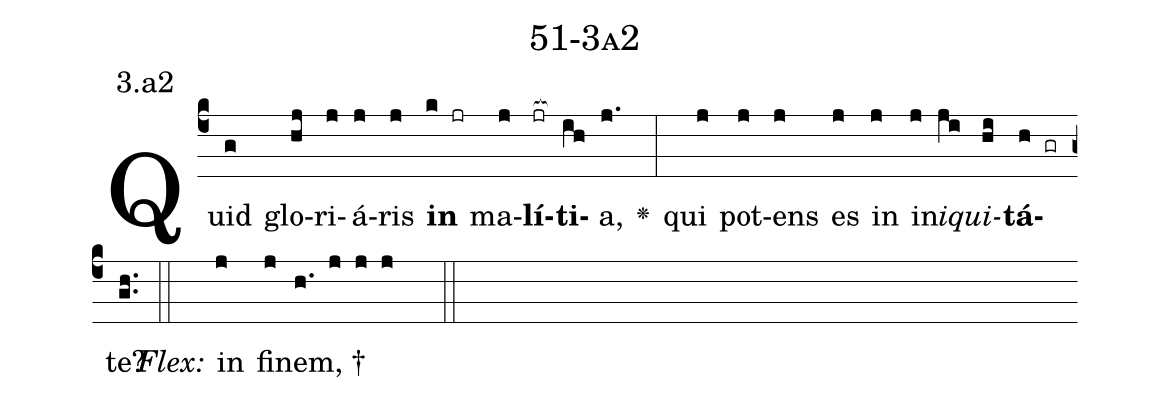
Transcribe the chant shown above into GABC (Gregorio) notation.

name: 51-3a2;
annotation: 3.a2;
%%
(c4)Quid(g) glo(hj)ri(j)á(j)ris(j) <b>in</b>(k jr) ma(j)<b>lí</b>(jr[ocb:1{])<b>ti</b>(ih[ocb:0}])a,(j.) <v>\greheightstar</v>(:) qui(j) pot(j)ens(j) es(j) in(j) in(j)<i>i</i>(ji)<i>qui</i>(hi)<b>tá</b>(h gr)te?(gh..) (::)
<i>Flex:</i>()  in(j) fi(j)nem, †(h. j j j  ::)

%E(j) u(j) o(ji) u(hi) a(h) e.(gh..) (::)
